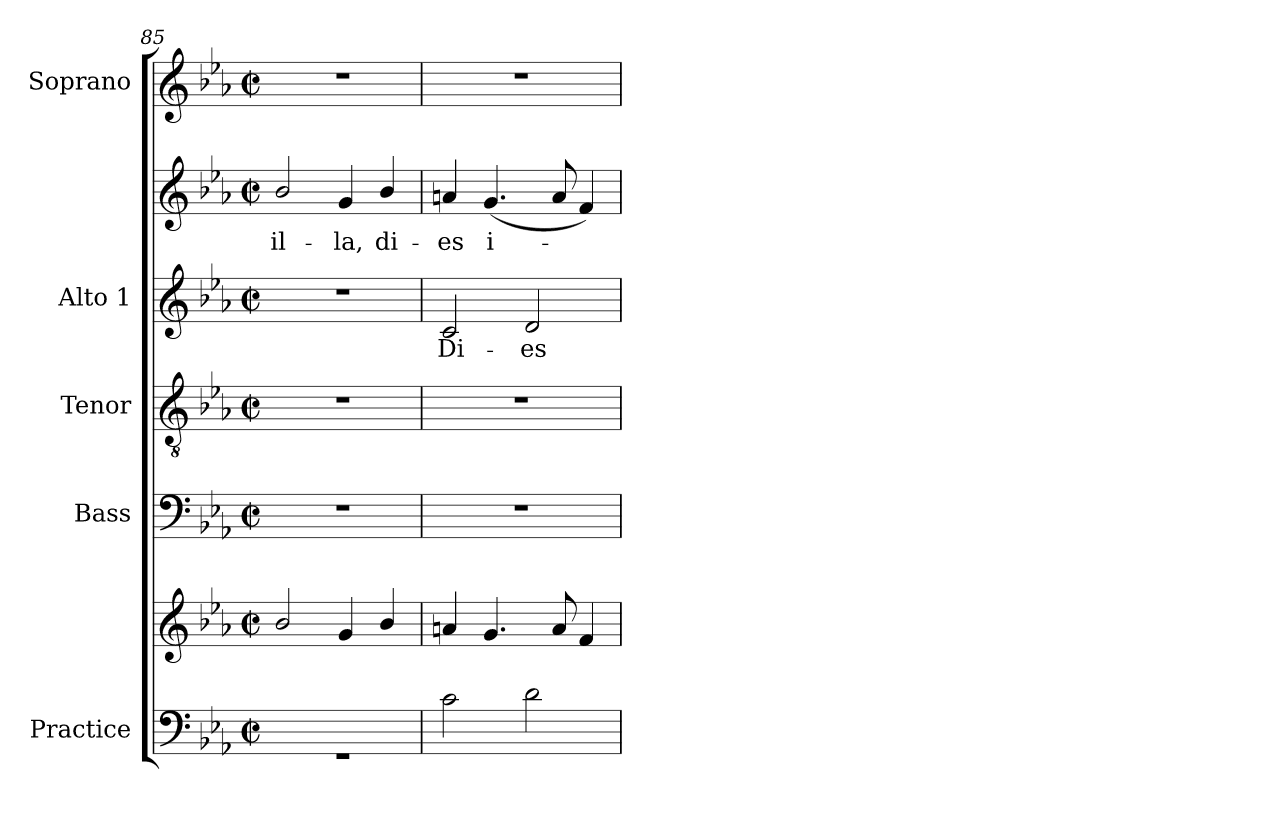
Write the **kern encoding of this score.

**kern	**kern	**kern	**kern	**kern	**text	**kern	**text	**kern
*part5	*part5	*part4	*part3	*part2	*part2	*part2	*part2	*part1
*staff7	*staff6	*staff5	*staff4	*staff3	*staff3	*staff2	*staff2	*staff1
*I"Practice	*	*I"Bass	*I"Tenor	*I"Alto 1	*	*	*	*I"Soprano
*	*	*I'B	*I'T	*I'A	*	*	*	*I'S
*clefF4	*clefG2	*clefF4	*clefGv2	*clefG2	*	*clefG2	*	*clefG2
*k[b-e-a-]	*k[b-e-a-]	*k[b-e-a-]	*k[b-e-a-]	*k[b-e-a-]	*	*k[b-e-a-]	*	*k[b-e-a-]
*E-:	*E-:	*E-:	*E-:	*E-:	*	*E-:	*	*E-:
*M2/2	*M2/2	*M2/2	*M2/2	*M2/2	*	*M2/2	*	*M2/2
*met(c|)	*met(c|)	*met(c|)	*met(c|)	*met(c|)	*	*met(c|)	*	*met(c|)
=85	=85	=85	=85	=85	=85	=85	=85	=85
*^	*^	*	*	*	*	*	*	*
*	*	*	*^	*	*	*	*	*	*	*
!	!	!	!	!	!	!	!	!	!	!LO:LY:b	!
1ryy	1r	1ryy	2b-/	1ryy	1r	1r	1r	.	2b-/	il-	1r
!	!	!	!	!	!	!	!	!	!	!LO:LY:b	!
.	.	.	4g/	.	.	.	.	.	4g	-la,	.
!	!	!	!	!	!	!	!	!	!	!LO:LY:b	!
.	.	.	4b-/	.	.	.	.	.	4b-/	di-	.
*	*	*	*v	*v	*	*	*	*	*	*	*
=86	=86	=86	=86	=86	=86	=86	=86	=86	=86	=86
*	*^	*	*	*	*	*	*	*	*	*
!	!	!	!	!	!	!	!	!LO:LY:b	!	!LO:LY:b	!
2c\	1ryy	1ryy	1ryy	4an/	1r	1r	2c	Di-	4an	-es	1r
!	!	!	!	!	!	!	!	!	!	!LO:LY:b	!
.	.	.	.	4.g/	.	.	.	.	(<4.g	i-	.
!	!	!	!	!	!	!	!	!LO:LY:b	!	!	!
2d\	.	.	.	.	.	.	2d	-es	.	.	.
.	.	.	.	8a/	.	.	.	.	8a	.	.
.	.	.	.	4f/	.	.	.	.	4f)	.	.
*v	*v	*v	*	*	*	*	*	*	*	*	*
*	*v	*v	*	*	*	*	*	*	*
=	=	=	=	=	=	=	=	=
*-	*-	*-	*-	*-	*-	*-	*-	*-
